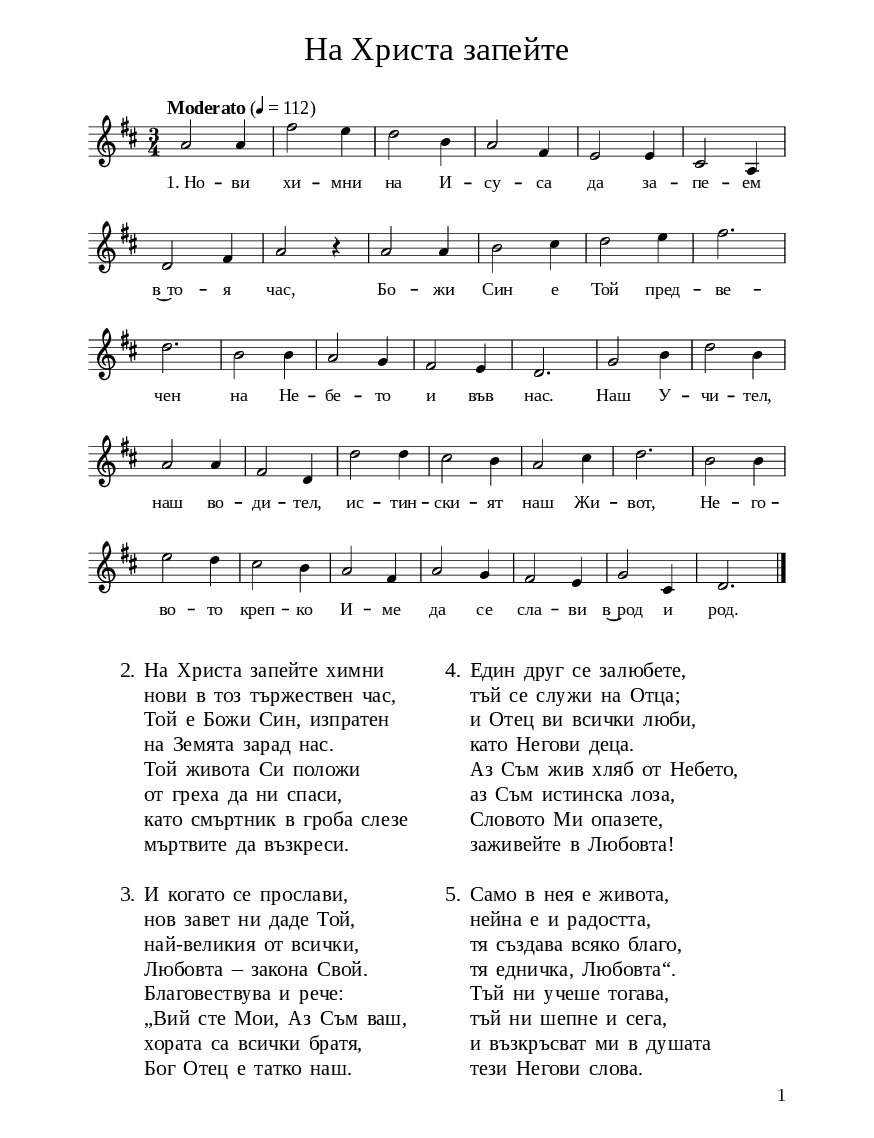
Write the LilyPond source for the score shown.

\version "2.24.2"

% include paper part and global functions
\include "include/globals.ily"

\bookpart {
  \label #'ref060
  \tocItem \markup "На Христа запейте "
  \include "include/bookpart-paper.ily"
  \score {
    \include "include/score-layout.ily"

    \new Voice \absolute  {
      \clef treble
      \key d \major
      \time 3/4
      \tempoFunc "Moderato" 4 "112"
      \autoBeamOff


      a'2 a'4| fis''2 e''4| d''2 b'4 | a'2 fis'4 | e'2 e'4 | cis'2 a4 | \break

      d'2 fis'4 | a'2 r4| a'2 a'4| b'2 cis''4 | d''2 e''4| fis''2.| \break

      d''2. |  b'2 b'4| a'2 g'4 | fis'2 e'4 | d'2. | g'2 b'4 | d''2 b'4| \break

      a'2 a'4 | fis'2 d'4 | d''2 d''4 | cis''2 b'4 | a'2 cis''4 | d''2. | b'2 b'4 |  \break

      e''2 d''4 | cis''2 b'4 | a'2 fis'4 | a'2 g'4 | fis'2 e'4 | g'2 cis'4| d'2. | \bar "|." \break
    }

    \addlyrics {
      "1. Но" -- ви хи -- мни на И -- су -- са да за -- пе -- ем
      в~то -- я час, Бо -- жи Син е Той пред -- ве --
      чен на Не -- бе -- то и във нас.  Наш У -- чи -- тел,
      наш во -- ди -- тел, ис -- тин -- ски -- ят наш Жи -- вот, Не -- го --
      во -- то креп -- ко И -- ме да се сла -- ви в~род и род.
    }

    \header {
      title = \titleFunc "На Христа запейте" "Na Hrista zapejte"
    }

    \midi{}

  } % score

  \markup \empty-one

  \markup \fontsize #bgCoupletFontSize {
    \hspace #3
    \override #`(baseline-skip . ,bgCoupletBaselineSkip)
    \column {
      \line {   2.  На Христа запейте химни  }

      \line {   "   " нови в тоз тържествен час, }

      \line {   "   " Той е Божи Син, изпратен }

      \line {   "   " на Земята зарад нас. }

      \line {   "   " Той живота Си положи }

      \line {   "   " от греха да ни спаси, }

      \line {   "   " като смъртник в гроба слезе }

      \line {   "   " мъртвите да възкреси. }
      \line {   "   "}

      \line {   3.  И когато се прослави, }

      \line {   "   " нов завет ни даде Той, }

      \line {   "   " най-великия от всички, }

      \line {   "   " Любовта – закона Свой. }

      \line {   "   " Благовествува и рече: }

      \line {   "   " „Вий сте Мои, Aз Съм ваш, }

      \line {   "   " хората са всички братя, }

      \line {   "   " Бог Отец е татко наш. }

    }

    \hspace #3
    \override #`(baseline-skip . ,bgCoupletBaselineSkip)
    \column {


      \line {  4.  Един друг се залюбете, }

      \line {   "   " тъй се служи на Отца; }

      \line {   "   " и Отец ви всички люби, }

      \line {   "   " като Негови деца. }

      \line {   "   " Аз Съм жив хляб от Небето, }

      \line {   "   " аз Съм истинска лоза, }

      \line {   "   " Словото Ми опазете, }

      \line {   "   " заживейте в Любовта! }
      \line {   "   "}

      \line {   5.  Само в нея е живота, }

      \line {   "   " нейна е и радостта, }

      \line {   "   " тя създава всяко благо, }

      \line {   "   " тя едничка, Любовта“. }

      \line {   "   " Тъй ни учеше тогава,  }

      \line {   "   " тъй ни шепне и сега, }

      \line {   "   " и възкръсват ми в душата }

      \line {   "   " тези Негови слова. }


    }

  } % markup


} % bookpart
